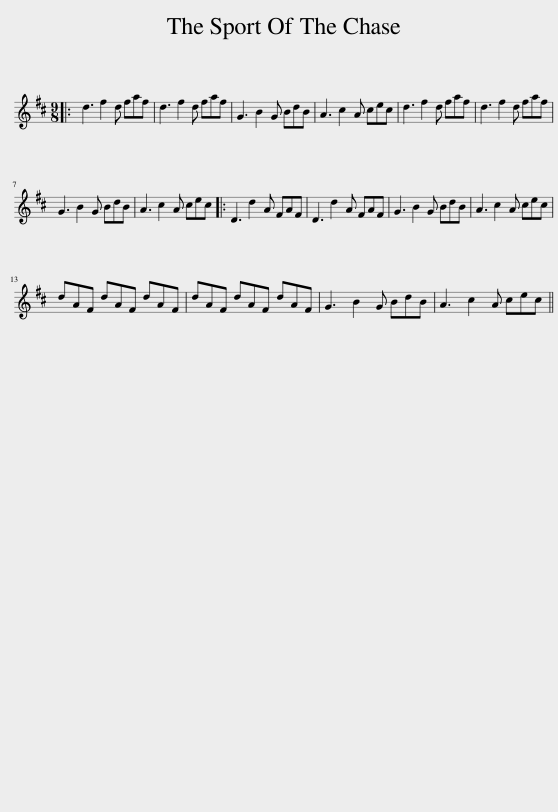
X:1
L:1/8
M:9/8
I:linebreak $
K:D
V:1 treble
V:1
|: d3 f2 d faf | d3 f2 d faf | G3 B2 G BdB | A3 c2 A cec | d3 f2 d faf | %5
 d3 f2 d faf |$ G3 B2 G BdB | A3 c2 A cec |: D3 d2 A FAF | D3 d2 A FAF | %10
 G3 B2 G BdB | A3 c2 A cec |$ dAF dAF dAF | dAF dAF dAF | G3 B2 G BdB | %15
 A3 c2 A cec || %16
